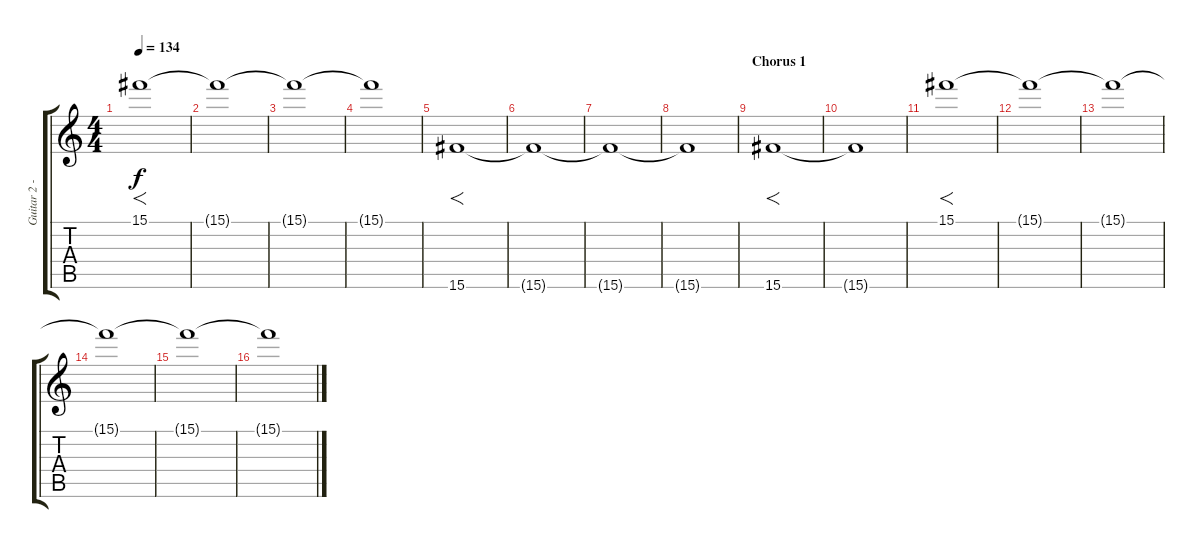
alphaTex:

\track ("Guitar 2 - Eb" "Guitar 2 -") {instrument overdrivenguitar}
\staff {score tabs}
\tuning (Eb4 Bb3 Gb3 Db3 Ab2 Eb2) {hide}
\ts (4 4)
\tempo 134
\clef g2
\ks c
15.1.1{f dy f} |
15.1{t}.1 |
15.1{t}.1 |
15.1{t}.1 |
15.6.1{f} |
15.6{t}.1 |
15.6{t}.1 |
15.6{t}.1 |
\section ("" "Chorus 1")
15.6.1{f} |
15.6{t}.1 |
15.1.1{f} |
15.1{t}.1 |
15.1{t}.1 |
15.1{t}.1 |
15.1{t}.1 |
15.1{t}.1
